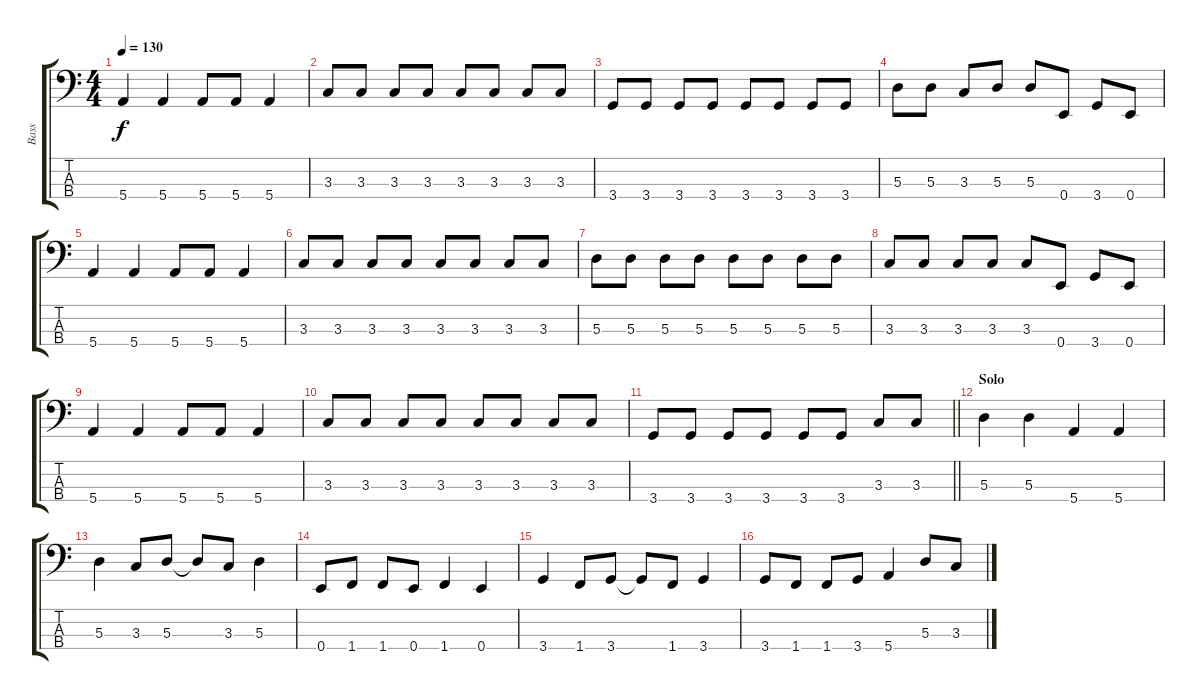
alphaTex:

\track ("Bass" "Bass") {instrument electricbassfinger}
\staff {score tabs}
\tuning (G2 D2 A1 E1) {hide}
\ts (4 4)
\tempo 130
\clef f4
\ks c
5.4.4{dy f} 5.4.4 5.4.8 5.4.8 5.4.4 |
3.3.8 3.3.8 3.3.8 3.3.8 3.3.8 3.3.8 3.3.8 3.3.8 |
3.4.8 3.4.8 3.4.8 3.4.8 3.4.8 3.4.8 3.4.8 3.4.8 |
5.3.8 5.3.8 3.3.8 5.3.8 5.3.8 0.4.8 3.4.8 0.4.8 |
5.4.4 5.4.4 5.4.8 5.4.8 5.4.4 |
3.3.8 3.3.8 3.3.8 3.3.8 3.3.8 3.3.8 3.3.8 3.3.8 |
5.3.8 5.3.8 5.3.8 5.3.8 5.3.8 5.3.8 5.3.8 5.3.8 |
3.3.8 3.3.8 3.3.8 3.3.8 3.3.8 0.4.8 3.4.8 0.4.8 |
5.4.4 5.4.4 5.4.8 5.4.8 5.4.4 |
3.3.8 3.3.8 3.3.8 3.3.8 3.3.8 3.3.8 3.3.8 3.3.8 |
\barLineRight lightlight
3.4.8 3.4.8 3.4.8 3.4.8 3.4.8 3.4.8 3.3.8 3.3.8 |
\section ("" "Solo")
5.3.4 5.3.4 5.4.4 5.4.4 |
5.3.4 3.3.8 5.3.8 5.3{t}.8 3.3.8 5.3.4 |
0.4.8 1.4.8 1.4.8 0.4.8 1.4.4 0.4.4 |
3.4.4 1.4.8 3.4.8 3.4{t}.8 1.4.8 3.4.4 |
3.4.8 1.4.8 1.4.8 3.4.8 5.4.4 5.3.8 3.3.8
